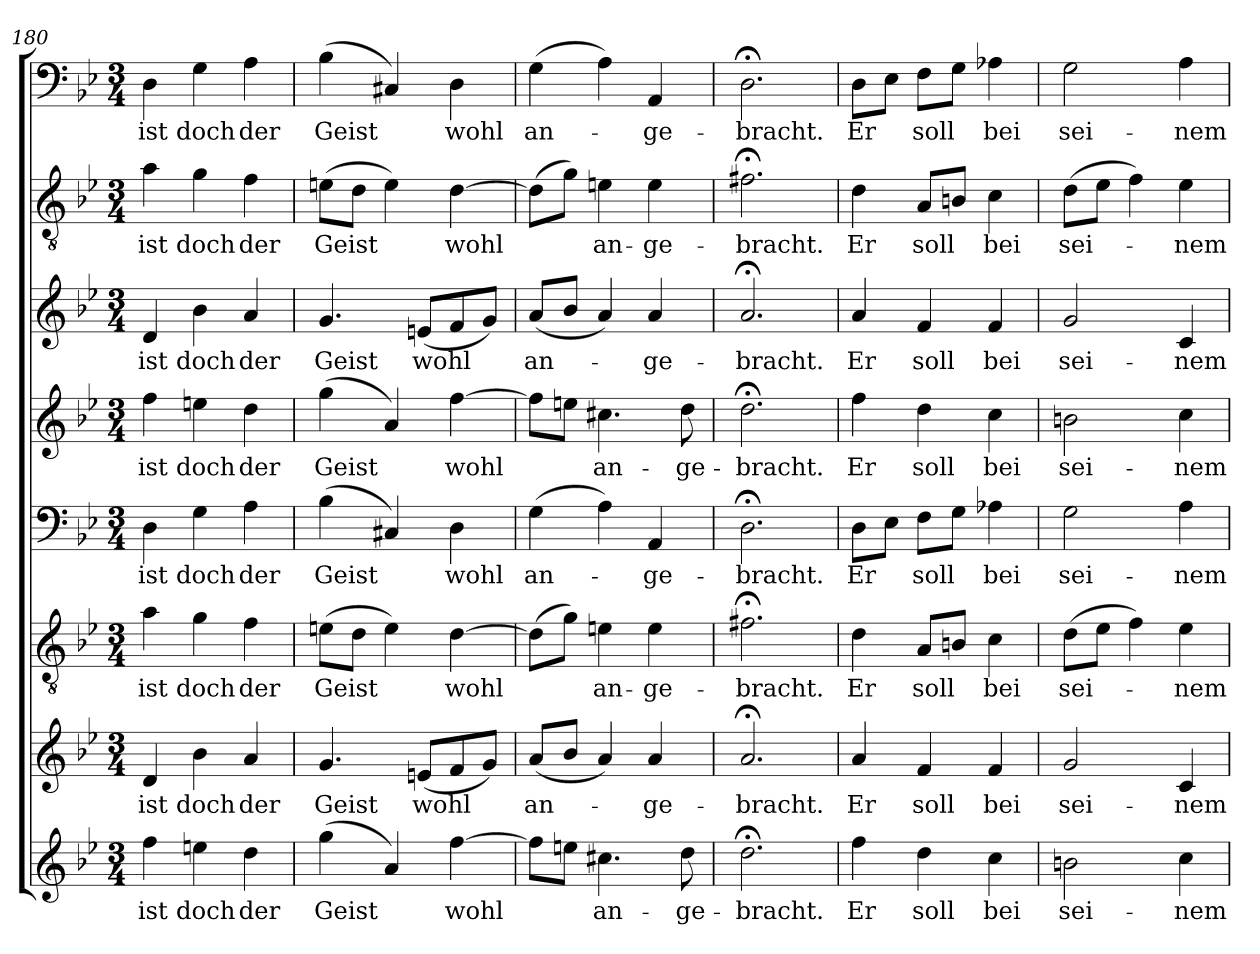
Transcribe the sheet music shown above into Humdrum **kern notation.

**kern	**text	**kern	**text	**kern	**text	**kern	**text	**kern	**text	**kern	**text	**kern	**text	**kern	**text
*part8	*part8	*part7	*part7	*part6	*part6	*part5	*part5	*part4	*part4	*part3	*part3	*part2	*part2	*part1	*part1
*staff8	*staff8	*staff7	*staff7	*staff6	*staff6	*staff5	*staff5	*staff4	*staff4	*staff3	*staff3	*staff2	*staff2	*staff1	*staff1
*clefG2	*	*clefG2	*	*clefGv2	*	*clefF4	*	*clefG2	*	*clefG2	*	*clefGv2	*	*clefF4	*
*k[b-e-]	*	*k[b-e-]	*	*k[b-e-]	*	*k[b-e-]	*	*k[b-e-]	*	*k[b-e-]	*	*k[b-e-]	*	*k[b-e-]	*
*g:	*	*g:	*	*g:	*	*g:	*	*g:	*	*g:	*	*g:	*	*g:	*
*M3/4	*	*M3/4	*	*M3/4	*	*M3/4	*	*M3/4	*	*M3/4	*	*M3/4	*	*M3/4	*
=180	=180	=180	=180	=180	=180	=180	=180	=180	=180	=180	=180	=180	=180	=180	=180
4ff\	ist	4d/	ist	4a\	ist	4D\	ist	4ff\	ist	4d/	ist	4a\	ist	4D\	ist
4een\	doch	4b-\	doch	4g\	doch	4G\	doch	4een\	doch	4b-\	doch	4g\	doch	4G\	doch
4dd\	der	4a/	der	4f\	der	4A\	der	4dd\	der	4a/	der	4f\	der	4A\	der
=181	=181	=181	=181	=181	=181	=181	=181	=181	=181	=181	=181	=181	=181	=181	=181
(4gg\	Geist	4.g/	Geist	(8en\L	Geist	(4B-\	Geist	(4gg\	Geist	4.g/	Geist	(8en\L	Geist	(4B-\	Geist
.	.	.	.	8d\J	.	.	.	.	.	.	.	8d\J	.	.	.
4a/)	.	.	.	4e\)	.	4C#X/)	.	4a/)	.	.	.	4e\)	.	4C#X/)	.
.	.	(8en/L	wohl	.	.	.	.	.	.	(8en/L	wohl	.	.	.	.
[4ff\	wohl	8f/	.	[4d\	wohl	4D\	wohl	[4ff\	wohl	8f/	.	[4d\	wohl	4D\	wohl
.	.	8g/J)	.	.	.	.	.	.	.	8g/J)	.	.	.	.	.
=182	=182	=182	=182	=182	=182	=182	=182	=182	=182	=182	=182	=182	=182	=182	=182
8ff\L]	.	(8a/L	an-	(8d\L]	.	(4G\	an-	8ff\L]	.	(8a/L	an-	(8d\L]	.	(4G\	an-
8een\J	.	8b-/J	.	8g\J)	.	.	.	8een\J	.	8b-/J	.	8g\J)	.	.	.
4.cc#X\	an-	4a/)	.	4en\	an-	4A\)	.	4.cc#X\	an-	4a/)	.	4en\	an-	4A\)	.
.	.	4a/	-ge-	4e\	-ge-	4AA/	-ge-	.	.	4a/	-ge-	4e\	-ge-	4AA/	-ge-
8dd\	-ge-	.	.	.	.	.	.	8dd\	-ge-	.	.	.	.	.	.
=183	=183	=183	=183	=183	=183	=183	=183	=183	=183	=183	=183	=183	=183	=183	=183
2.dd;<\	-bracht.	2.a;</	-bracht.	2.f#X;<\	-bracht.	2.D;<\	-bracht.	2.dd;<\	-bracht.	2.a;</	-bracht.	2.f#X;<\	-bracht.	2.D;<\	-bracht.
=184	=184	=184	=184	=184	=184	=184	=184	=184	=184	=184	=184	=184	=184	=184	=184
4ff\	Er	4a/	Er	4d\	Er	8D\L	Er	4ff\	Er	4a/	Er	4d\	Er	8D\L	Er
.	.	.	.	.	.	8E-\J	.	.	.	.	.	.	.	8E-\J	.
4dd\	soll	4f/	soll	8A/L	soll	8F\L	soll	4dd\	soll	4f/	soll	8A/L	soll	8F\L	soll
.	.	.	.	8Bn/J	.	8G\J	.	.	.	.	.	8Bn/J	.	8G\J	.
4cc\	bei	4f/	bei	4c\	bei	4A-X\	bei	4cc\	bei	4f/	bei	4c\	bei	4A-X\	bei
=185	=185	=185	=185	=185	=185	=185	=185	=185	=185	=185	=185	=185	=185	=185	=185
2bn\	sei-	2g/	sei-	(8d\L	sei-	2G\	sei-	2bn\	sei-	2g/	sei-	(8d\L	sei-	2G\	sei-
.	.	.	.	8e-\J	.	.	.	.	.	.	.	8e-\J	.	.	.
.	.	.	.	4f\)	.	.	.	.	.	.	.	4f\)	.	.	.
4cc\	-nem	4c/	-nem	4e-\	-nem	4A\	-nem	4cc\	-nem	4c/	-nem	4e-\	-nem	4A\	-nem
=	=	=	=	=	=	=	=	=	=	=	=	=	=	=	=
*-	*-	*-	*-	*-	*-	*-	*-	*-	*-	*-	*-	*-	*-	*-	*-
